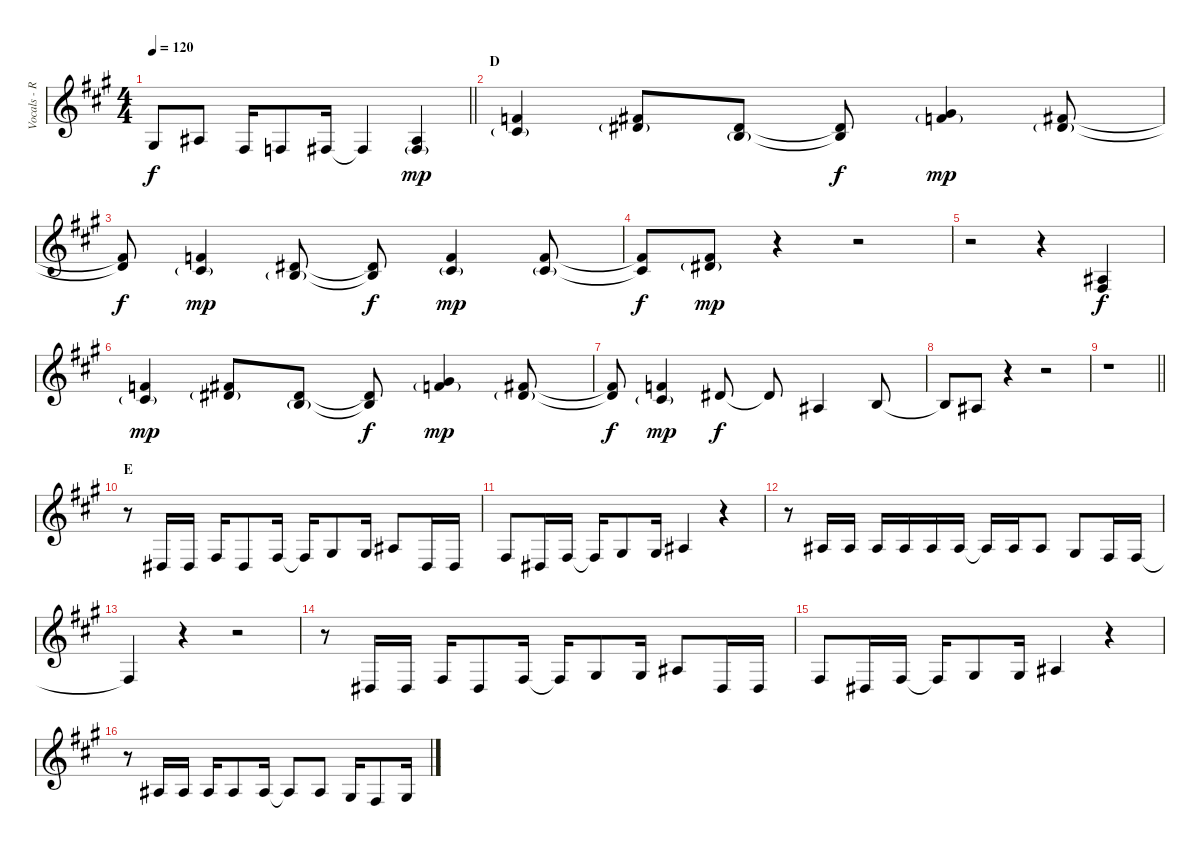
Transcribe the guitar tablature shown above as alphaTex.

\track ("Vocals - Ruki" "Vocals - R") {instrument lead6voice}
\staff {score}
\tuning (Db4 Ab3 E3 B2 Gb2 Db2) {hide}
\ts (4 4)
\tempo 120
\clef g2
\barLineRight lightlight
\ks a
0.2{t}.8{dy f} 2.2.8 2.3.16 1.3.8 2.3.16 2.3{t}.4 (2.2 2.3{g}).4{dy mp} |
\section ("" "D")
(4.1 5.2{g}).4 (5.1 7.2{g}).8 (2.1 3.2{g}).8 (2.1{t} 3.2{t}).8{dy f} (7.1 9.2{g}).4{dy mp} (5.1 7.2{g}).8 |
(5.1{t} 7.2{t}).8{dy f} (4.1 5.2{g}).4{dy mp} (2.1 3.2{g}).8 (2.1{t} 3.2{t}).8{dy f} (4.1 5.2{g}).4{dy mp} (4.1 5.2{g}).8 |
(4.1{t} 5.2{t}).8{dy f} (5.1 7.2{g}).8{dy mp} r.4 r.2 |
r.2 r.4 (2.2 2.3).4{dy f} |
(4.1 5.2{g}).4{dy mp} (5.1 7.2{g}).8 (2.1 3.2{g}).8 (2.1{t} 3.2{t}).8{dy f} (7.1 9.2{g}).4{dy mp} (5.1 7.2{g}).8 |
(5.1{t} 7.2{t}).8{dy f} (4.1 5.2{g}).4{dy mp} 2.1.8{dy f} 2.1{t}.8 2.2.4 3.2.8 |
3.2{t}.8 2.2.8 r.4 r.2 |
\barLineRight lightlight
r.1 |
\section ("" "E")
r.8 4.4.16 4.4.16 2.3.16 4.4.8 2.3.16 2.3{t}.16 0.2.8 0.2.16 2.2.8 4.4.16 4.4.16 |
2.3.8 4.4.16 2.3.16 2.3{t}.16 0.2.8 0.2.16 2.2.4 r.4 |
r.8 2.2.16 2.2.16 2.2.16 2.2.16 2.2.16 2.2.16 2.2{t}.16 2.2.16 2.2.8 0.2.8 2.3.16 2.3.16 |
2.3{t}.4 r.4 r.2 |
r.8 4.4.16 4.4.16 2.3.16 4.4.8 2.3.16 2.3{t}.16 0.2.8 0.2.16 2.2.8 4.4.16 4.4.16 |
2.3.8 4.4.16 2.3.16 2.3{t}.16 0.2.8 0.2.16 2.2.4 r.4 |
r.8 2.2.16 2.2.16 2.2.16 2.2.8 2.2.16 2.2{t}.8 2.2.8 0.2.16 2.3.8 0.2.16
